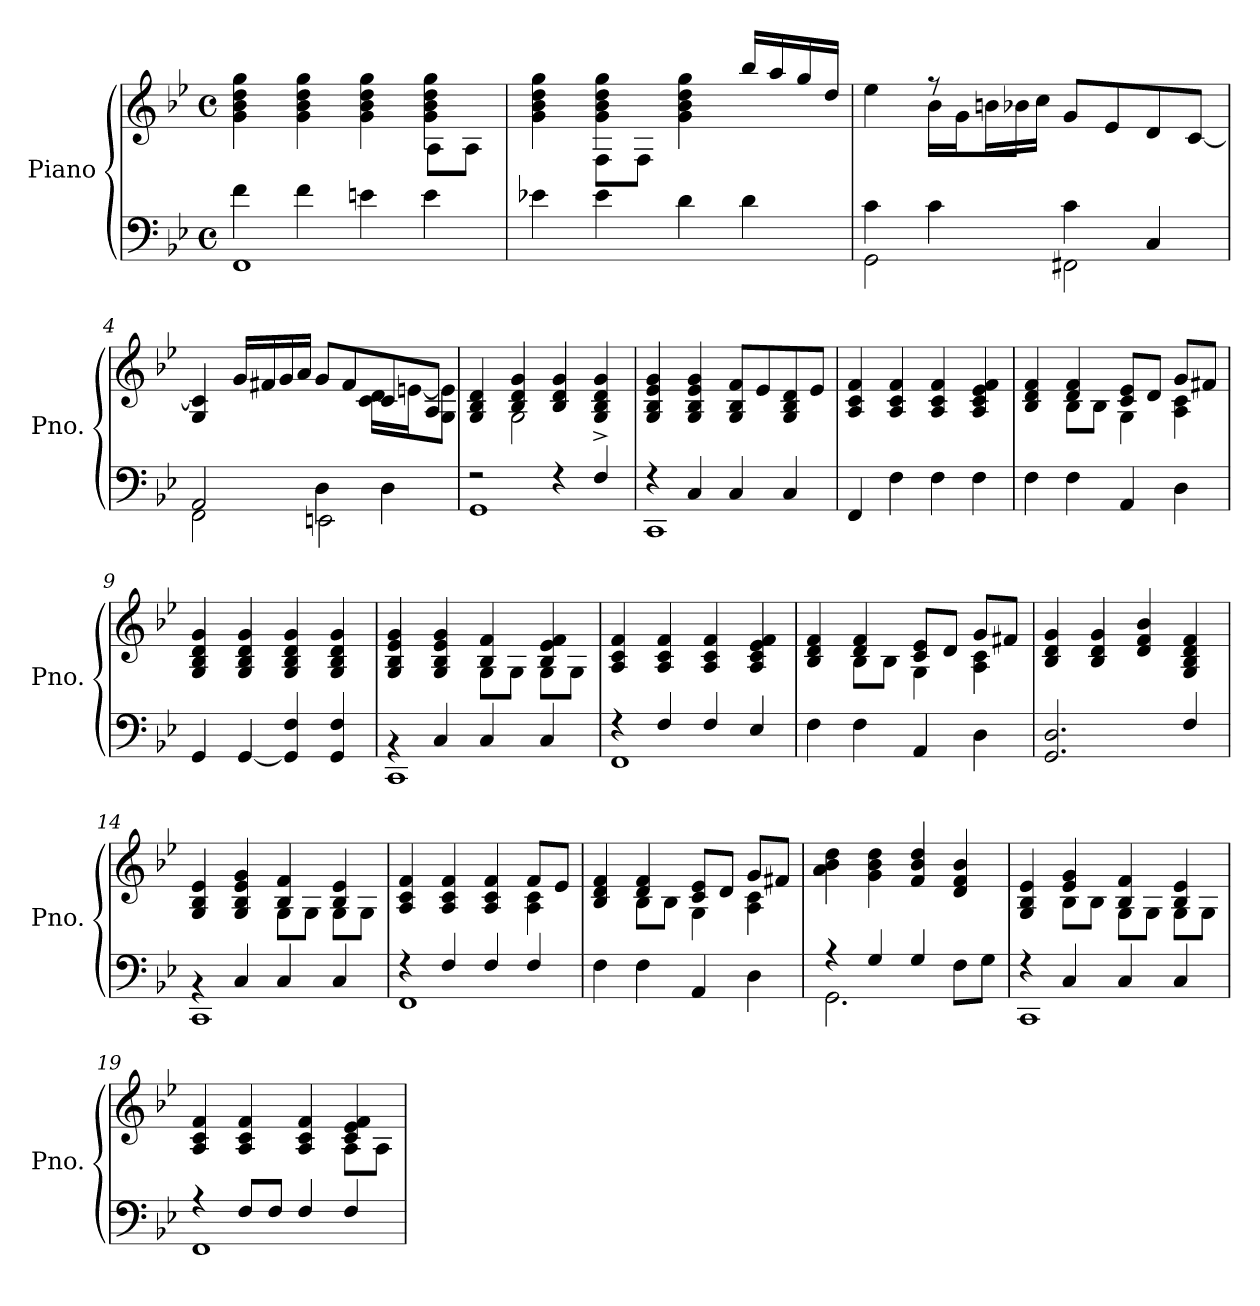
**kern	**kern
*part1	*part1
*staff2	*staff1
*I"Piano	*
*I'Pno.	*
*clefF4	*clefG2
*k[b-e-]	*k[b-e-]
*M4/4	*M4/4
*met(c)	*met(c)
=1	=1
*^	*^
4f\	1FF	4g\ 4b-\ 4dd\ 4gg\	2.ryy
4f\	.	4g\ 4b-\ 4dd\ 4gg\	.
4en\	.	4g\ 4b-\ 4dd\ 4gg\	.
4e\	.	4g\ 4b-\ 4dd\ 4gg\	8A\L
.	.	.	8A\J
*v	*v	*	*
=2	=2	=2
4e-X\	4g\ 4b-\ 4dd\ 4gg\	4ryy
4e-\	4g\ 4b-\ 4dd\ 4gg\	8F\L
.	.	8F\J
4d\	4g\ 4b-\ 4dd\ 4gg\	2ryy
4d\	16bb-/LL	.
.	16aa/	.
.	16gg/	.
.	16dd/JJ	.
=3	=3	=3
*^	*	*
4c\	2GG\	4ee-\	4ryy
4c\	.	8r	16b-\LL
.	.	.	16g\J
.	.	16bn\LL	8b-X\J
.	.	16cc\JJ	.
4c\	2FF#X\	8g/L	2ryy
.	.	8e-/	.
4C/	.	8d/	.
.	.	[8c/J	.
!!LO:LB:g=z	!!
=4	=4	=4	=4
2AA/	2FF\	4G/ 4c/]	2.ryy
.	.	16g/LL	.
.	.	16f#X/	.
.	.	16g/	.
.	.	16a/JJ	.
4D\	2EEn\	8g/L	.
.	.	8f#/	.
4D\	.	8c/	16c\ 16d\LL
.	.	.	[16en\J
.	.	8A/J	8G\ 8e\]J
=5	=5	=5	=5
2r	1GG	4G/ 4B-/ 4d/	4ryy
.	.	4B-/ 4d/ 4g/	2G\
4r	.	4B-/ 4d/ 4g/	.
4F^/	.	4G/ 4B-/ 4d/ 4g/	4ryy
*	*	*v	*v
=6	=6	=6
4r	1CC	4G/ 4B-/ 4e-/ 4g/
4C/	.	4G/ 4B-/ 4e-/ 4g/
4C/	.	8G/ 8B-/ 8f/L
.	.	8e-/
4C/	.	8G/ 8B-/ 8d/
.	.	8e-/J
*v	*v	*
=7	=7
4FF/	4A/ 4c/ 4f/
4F\	4A/ 4c/ 4f/
4F\	4A/ 4c/ 4f/
4F\	4A/ 4c/ 4e-/ 4f/
!!LO:LB:g=z
=8	=8
*	*^
4F\	4B-/ 4d/ 4f/	4ryy
4F\	4d/ 4f/	8B-\L
.	.	8B-\J
4AA/	8c/ 8e-/L	4G\
.	8d/J	.
4D\	8g/L	4A\ 4c\
.	8f#X/J	.
*	*v	*v
=9	=9
4GG/	4G/ 4B-/ 4d/ 4g/
[4GG/	4G/ 4B-/ 4d/ 4g/
4GG/] 4F/	4G/ 4B-/ 4d/ 4g/
4GG/ 4F/	4G/ 4B-/ 4d/ 4g/
=10	=10
*^	*^
4rBB	1CC	4G/ 4B-/ 4e-/ 4g/	2ryy
4C/	.	4G/ 4B-/ 4e-/ 4g/	.
4C/	.	4B-/ 4f/	8G\L
.	.	.	8G\J
4C/	.	4B-/ 4e-/ 4f/	8G\L
.	.	.	8G\J
*	*	*v	*v
=11	=11	=11
4r	1FF	4A/ 4c/ 4f/
4F/	.	4A/ 4c/ 4f/
4F/	.	4A/ 4c/ 4f/
4E-/	.	4A/ 4c/ 4e-/ 4f/
*v	*v	*
=12	=12
*	*^
4F\	4B-/ 4d/ 4f/	4ryy
4F\	4d/ 4f/	8B-\L
.	.	8B-\J
4AA/	8c/ 8e-/L	4G\
.	8d/J	.
4D\	8g/L	4A\ 4c\
.	8f#X/J	.
*	*v	*v
!!LO:LB:g=z
=13	=13
2.GG/ 2.D/	4B-/ 4d/ 4g/
.	4B-/ 4d/ 4g/
.	4d/ 4f/ 4b-/
4F/	4G/ 4B-/ 4d/ 4f/
=14	=14
*^	*^
4rBB	1CC	4G/ 4B-/ 4e-/	2ryy
4C/	.	4G/ 4B-/ 4e-/ 4g/	.
4C/	.	4B-/ 4f/	8G\L
.	.	.	8G\J
4C/	.	4B-/ 4e-/	8G\L
.	.	.	8G\J
=15	=15	=15	=15
4r	1FF	4A/ 4c/ 4f/	2.ryy
4F/	.	4A/ 4c/ 4f/	.
4F/	.	4A/ 4c/ 4f/	.
4F/	.	8f/L	4A\ 4c\
.	.	8e-/J	.
*v	*v	*	*
=16	=16	=16
4F\	4B-/ 4d/ 4f/	4ryy
4F\	4d/ 4f/	8B-\L
.	.	8B-\J
4AA/	8c/ 8e-/L	4G\
.	8d/J	.
4D\	8g/L	4A\ 4c\
.	8f#X/J	.
*	*v	*v
=17	=17
*^	*
4r	2.GG\	4a\ 4b-\ 4dd\
4G/	.	4g\ 4b-\ 4dd\
4G/	.	4f/ 4b-/ 4dd/
4ryy	8F\L	4d/ 4f/ 4b-/
.	8G\J	.
!!LO:LB:g=z
=18	=18	=18
*	*	*^
4r	1CC	4G/ 4B-/ 4e-/	4ryy
4C/	.	4e-/ 4g/	8B-\L
.	.	.	8B-\J
4C/	.	4B-/ 4f/	8G\L
.	.	.	8G\J
4C/	.	4B-/ 4e-/	8G\L
.	.	.	8G\J
=19	=19	=19	=19
4r	1FF	4A/ 4c/ 4f/	2.ryy
8F/L	.	4A/ 4c/ 4f/	.
8F/J	.	.	.
4F/	.	4A/ 4c/ 4f/	.
4F/	.	4c/ 4e-/ 4f/	8A\L
.	.	.	8A\J
*v	*v	*	*
*	*v	*v
=	=
*-	*-
